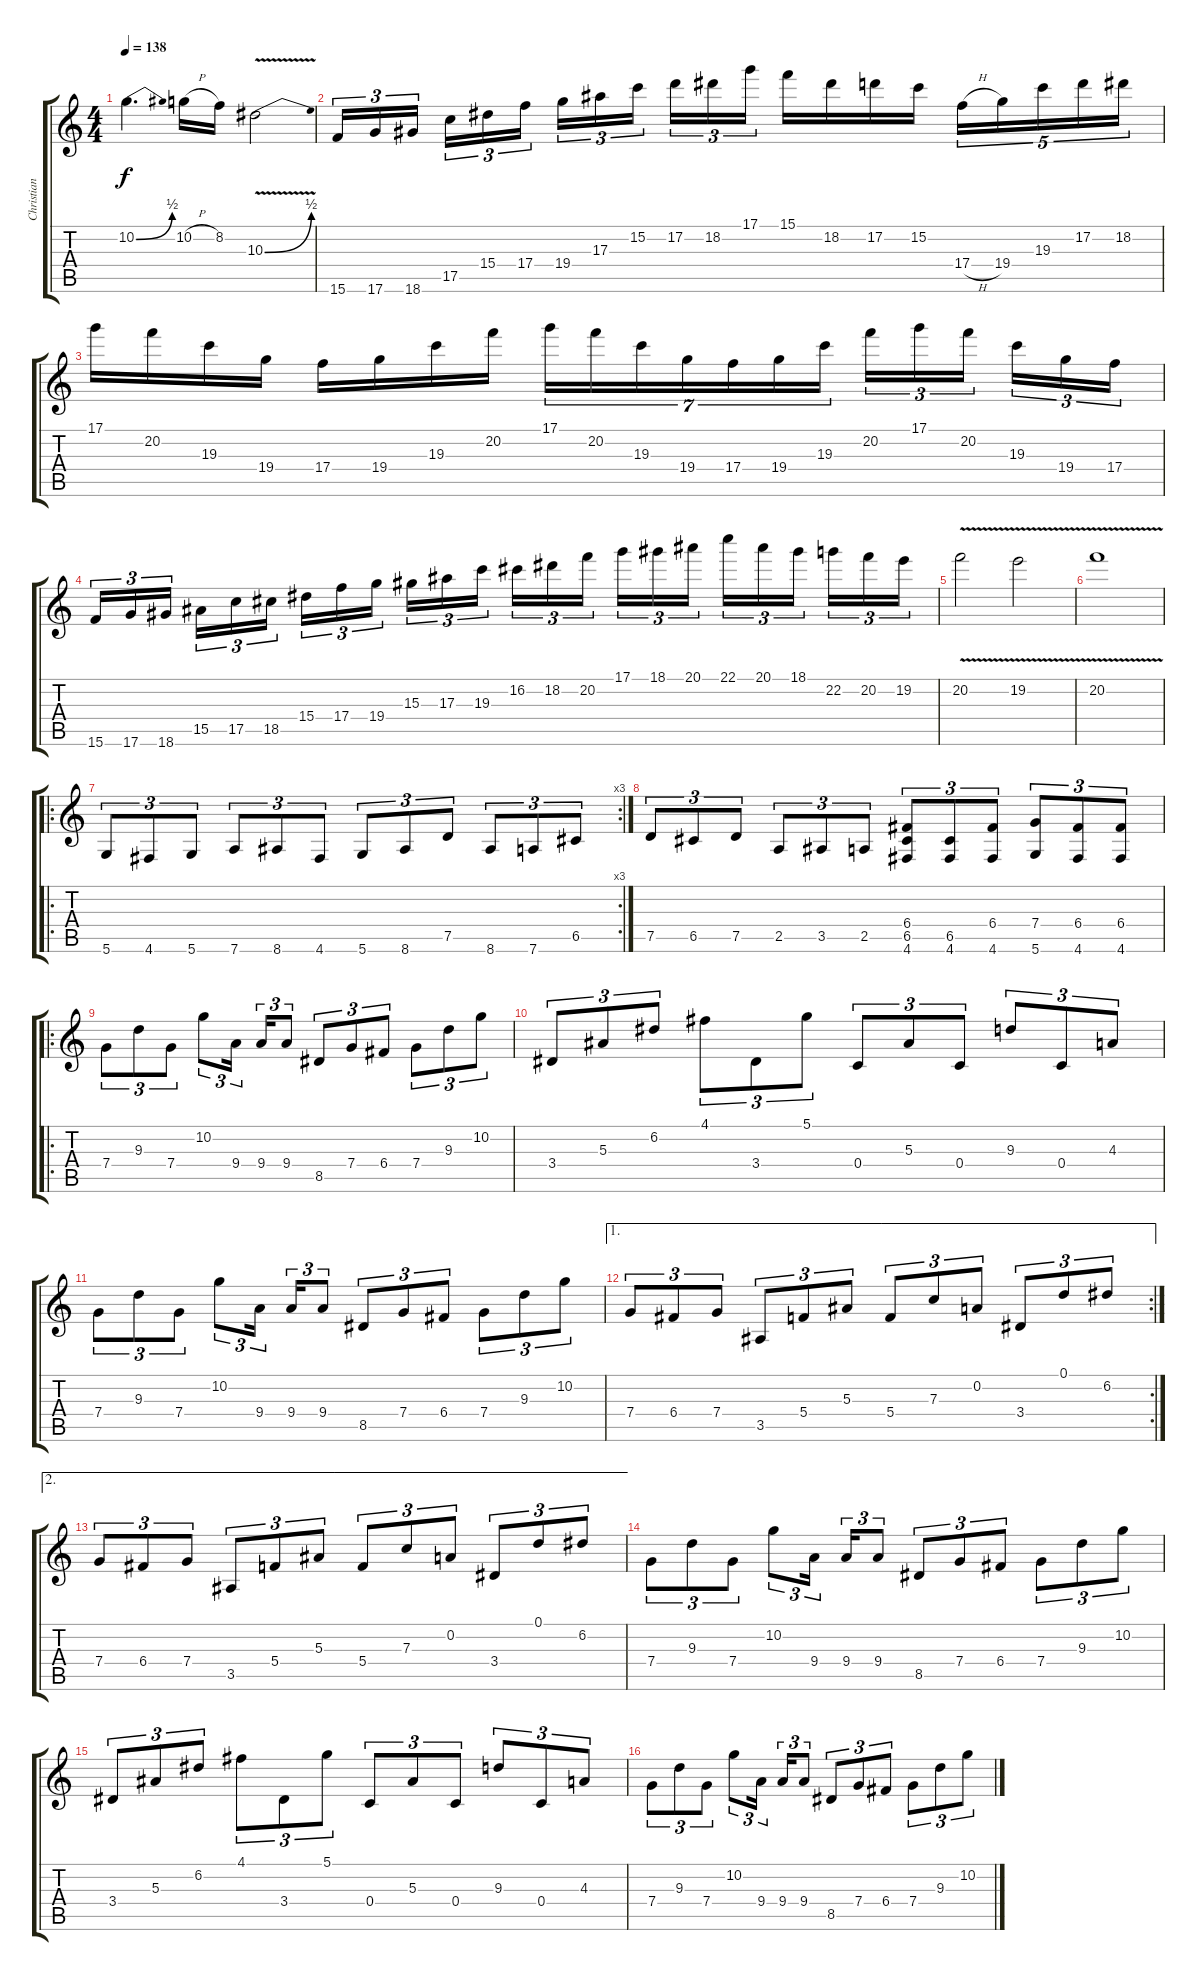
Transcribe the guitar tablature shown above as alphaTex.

\track ("Christian Muenzner" "Christian ") {instrument distortionguitar}
\staff {score tabs}
\tuning (D4 A3 F3 C3 G2 D2) {hide}
\ts (4 4)
\tempo 138
\clef g2
\ks c
10.2{be (bend 0 0 60 2)}.4{d dy f} 10.2{h}.16 8.2.16 10.3{be (bend 0 0 60 2) v}.2 |
15.6.16{tu (3 2)} 17.6.16{tu (3 2)} 18.6.16{tu (3 2) beam splitsecondary} 17.5.16{tu (3 2)} 15.4.16{tu (3 2)} 17.4.16{tu (3 2)} 19.4.16{tu (3 2)} 17.3.16{tu (3 2)} 15.2.16{tu (3 2) beam splitsecondary} 17.2.16{tu (3 2)} 18.2.16{tu (3 2)} 17.1.16{tu (3 2)} 15.1.16 18.2.16 17.2.16 15.2.16 17.4{h}.16{tu (5 4)} 19.4.16{tu (5 4)} 19.3.16{tu (5 4)} 17.2.16{tu (5 4)} 18.2.16{tu (5 4)} |
17.1.16 20.2.16 19.3.16 19.4.16 17.4.16 19.4.16 19.3.16 20.2.16 17.1.16{tu (7 4)} 20.2.16{tu (7 4)} 19.3.16{tu (7 4)} 19.4.16{tu (7 4)} 17.4.16{tu (7 4)} 19.4.16{tu (7 4)} 19.3.16{tu (7 4)} 20.2.16{tu (3 2)} 17.1.16{tu (3 2)} 20.2.16{tu (3 2) beam splitsecondary} 19.3.16{tu (3 2)} 19.4.16{tu (3 2)} 17.4.16{tu (3 2)} |
15.6.16{tu (3 2)} 17.6.16{tu (3 2)} 18.6.16{tu (3 2) beam splitsecondary} 15.5.16{tu (3 2)} 17.5.16{tu (3 2)} 18.5.16{tu (3 2)} 15.4.16{tu (3 2)} 17.4.16{tu (3 2)} 19.4.16{tu (3 2) beam splitsecondary} 15.3.16{tu (3 2)} 17.3.16{tu (3 2)} 19.3.16{tu (3 2)} 16.2.16{tu (3 2)} 18.2.16{tu (3 2)} 20.2.16{tu (3 2) beam splitsecondary} 17.1.16{tu (3 2)} 18.1.16{tu (3 2)} 20.1.16{tu (3 2)} 22.1.16{tu (3 2)} 20.1.16{tu (3 2)} 18.1.16{tu (3 2) beam splitsecondary} 22.2.16{tu (3 2)} 20.2.16{tu (3 2)} 19.2.16{tu (3 2)} |
20.2{v}.2 19.2{v}.2 |
20.2{v}.1 |
\ro
\rc 3
5.6.8{tu (3 2)} 4.6.8{tu (3 2)} 5.6.8{tu (3 2)} 7.6.8{tu (3 2)} 8.6.8{tu (3 2)} 4.6.8{tu (3 2)} 5.6.8{tu (3 2)} 8.6.8{tu (3 2)} 7.5.8{tu (3 2)} 8.6.8{tu (3 2)} 7.6.8{tu (3 2)} 6.5.8{tu (3 2)} |
7.5.8{tu (3 2)} 6.5.8{tu (3 2)} 7.5.8{tu (3 2)} 2.5.8{tu (3 2)} 3.5.8{tu (3 2)} 2.5.8{tu (3 2)} (6.4 6.5 4.6).8{tu (3 2)} (6.5 4.6).8{tu (3 2)} (6.4 4.6).8{tu (3 2)} (7.4 5.6).8{tu (3 2)} (6.4 4.6).8{tu (3 2)} (6.4 4.6).8{tu (3 2)} |
\ro
7.4.8{tu (3 2)} 9.3.8{tu (3 2)} 7.4.8{tu (3 2)} 10.2.8{tu (3 2)} 9.4.16{tu (3 2) beam splitsecondary} 9.4.16{tu (3 2)} 9.4.8{tu (3 2)} 8.5.8{tu (3 2)} 7.4.8{tu (3 2)} 6.4.8{tu (3 2)} 7.4.8{tu (3 2)} 9.3.8{tu (3 2)} 10.2.8{tu (3 2)} |
3.4.8{tu (3 2)} 5.3.8{tu (3 2)} 6.2.8{tu (3 2)} 4.1.8{tu (3 2)} 3.4.8{tu (3 2)} 5.1.8{tu (3 2)} 0.4.8{tu (3 2)} 5.3.8{tu (3 2)} 0.4.8{tu (3 2)} 9.3.8{tu (3 2)} 0.4.8{tu (3 2)} 4.3.8{tu (3 2)} |
7.4.8{tu (3 2)} 9.3.8{tu (3 2)} 7.4.8{tu (3 2)} 10.2.8{tu (3 2)} 9.4.16{tu (3 2) beam splitsecondary} 9.4.16{tu (3 2)} 9.4.8{tu (3 2)} 8.5.8{tu (3 2)} 7.4.8{tu (3 2)} 6.4.8{tu (3 2)} 7.4.8{tu (3 2)} 9.3.8{tu (3 2)} 10.2.8{tu (3 2)} |
\ae 1
\rc 2
7.4.8{tu (3 2)} 6.4.8{tu (3 2)} 7.4.8{tu (3 2)} 3.5.8{tu (3 2)} 5.4.8{tu (3 2)} 5.3.8{tu (3 2)} 5.4.8{tu (3 2)} 7.3.8{tu (3 2)} 0.2.8{tu (3 2)} 3.4.8{tu (3 2)} 0.1.8{tu (3 2)} 6.2.8{tu (3 2)} |
\ae 2
7.4.8{tu (3 2)} 6.4.8{tu (3 2)} 7.4.8{tu (3 2)} 3.5.8{tu (3 2)} 5.4.8{tu (3 2)} 5.3.8{tu (3 2)} 5.4.8{tu (3 2)} 7.3.8{tu (3 2)} 0.2.8{tu (3 2)} 3.4.8{tu (3 2)} 0.1.8{tu (3 2)} 6.2.8{tu (3 2)} |
7.4.8{tu (3 2)} 9.3.8{tu (3 2)} 7.4.8{tu (3 2)} 10.2.8{tu (3 2)} 9.4.16{tu (3 2) beam splitsecondary} 9.4.16{tu (3 2)} 9.4.8{tu (3 2)} 8.5.8{tu (3 2)} 7.4.8{tu (3 2)} 6.4.8{tu (3 2)} 7.4.8{tu (3 2)} 9.3.8{tu (3 2)} 10.2.8{tu (3 2)} |
3.4.8{tu (3 2)} 5.3.8{tu (3 2)} 6.2.8{tu (3 2)} 4.1.8{tu (3 2)} 3.4.8{tu (3 2)} 5.1.8{tu (3 2)} 0.4.8{tu (3 2)} 5.3.8{tu (3 2)} 0.4.8{tu (3 2)} 9.3.8{tu (3 2)} 0.4.8{tu (3 2)} 4.3.8{tu (3 2)} |
7.4.8{tu (3 2)} 9.3.8{tu (3 2)} 7.4.8{tu (3 2)} 10.2.8{tu (3 2)} 9.4.16{tu (3 2) beam splitsecondary} 9.4.16{tu (3 2)} 9.4.8{tu (3 2)} 8.5.8{tu (3 2)} 7.4.8{tu (3 2)} 6.4.8{tu (3 2)} 7.4.8{tu (3 2)} 9.3.8{tu (3 2)} 10.2.8{tu (3 2)}
